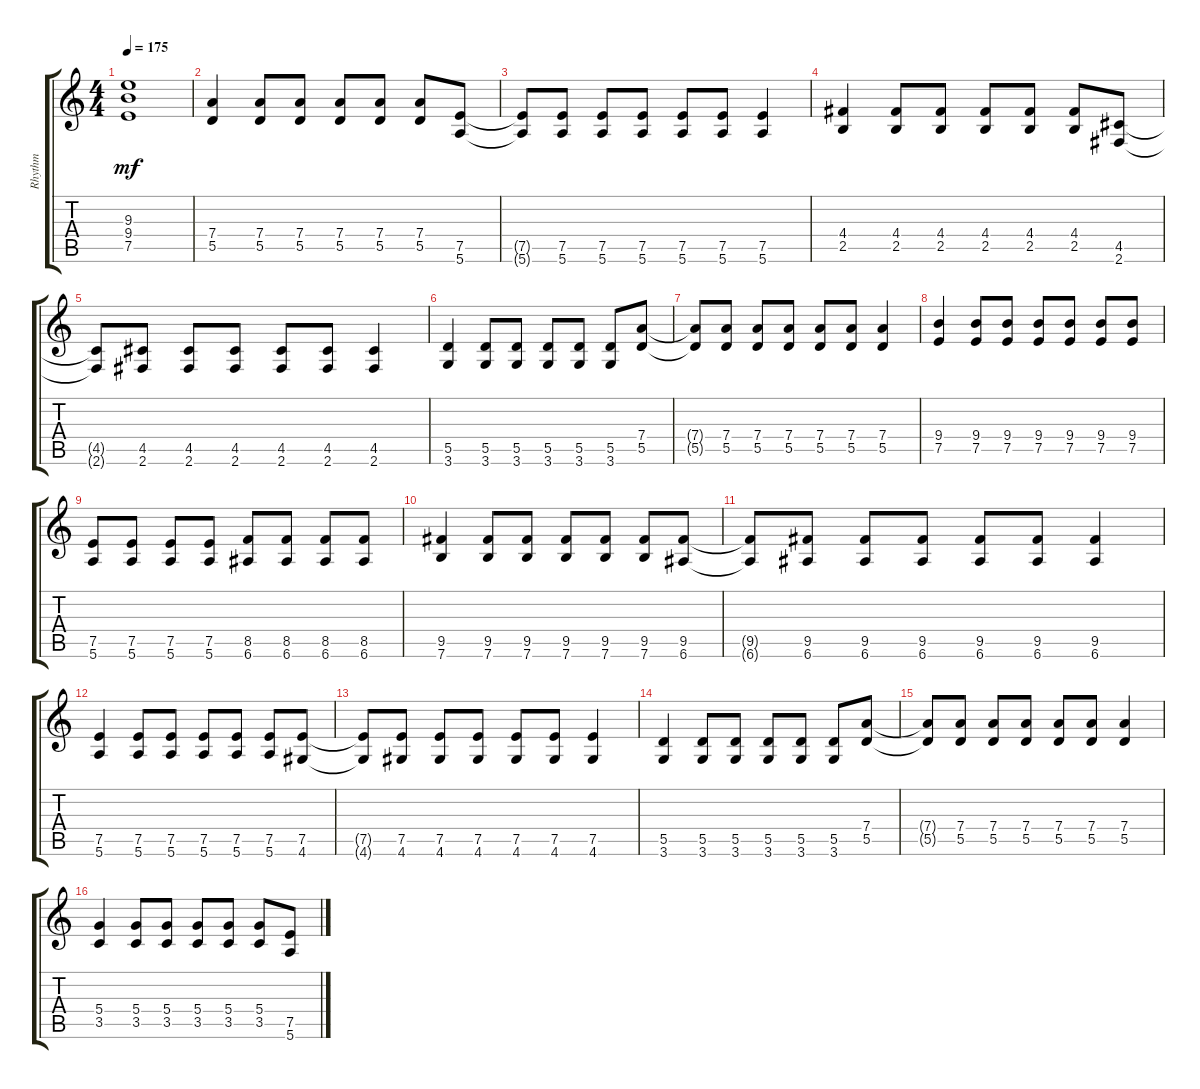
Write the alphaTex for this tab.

\track ("Rhythm" "Rhythm") {instrument overdrivenguitar}
\staff {score tabs}
\tuning (E4 B3 G3 D3 A2 E2) {hide}
\ts (4 4)
\tempo 175
\clef g2
\ks c
(9.3 9.4 7.5).1{dy mf} |
(7.4 5.5).4 (7.4 5.5).8 (7.4 5.5).8 (7.4 5.5).8 (7.4 5.5).8 (7.4 5.5).8 (7.5 5.6).8 |
(7.5{t} 5.6{t}).8 (7.5 5.6).8 (7.5 5.6).8 (7.5 5.6).8 (7.5 5.6).8 (7.5 5.6).8 (7.5 5.6).4 |
(4.4 2.5).4 (4.4 2.5).8 (4.4 2.5).8 (4.4 2.5).8 (4.4 2.5).8 (4.4 2.5).8 (4.5 2.6).8 |
(4.5{t} 2.6{t}).8 (4.5 2.6).8 (4.5 2.6).8 (4.5 2.6).8 (4.5 2.6).8 (4.5 2.6).8 (4.5 2.6).4 |
(5.5 3.6).4 (5.5 3.6).8 (5.5 3.6).8 (5.5 3.6).8 (5.5 3.6).8 (5.5 3.6).8 (7.4 5.5).8 |
(7.4{t} 5.5{t}).8 (7.4 5.5).8 (7.4 5.5).8 (7.4 5.5).8 (7.4 5.5).8 (7.4 5.5).8 (7.4 5.5).4 |
(9.4 7.5).4 (9.4 7.5).8 (9.4 7.5).8 (9.4 7.5).8 (9.4 7.5).8 (9.4 7.5).8 (9.4 7.5).8 |
(7.5 5.6).8 (7.5 5.6).8 (7.5 5.6).8 (7.5 5.6).8 (8.5 6.6).8 (8.5 6.6).8 (8.5 6.6).8 (8.5 6.6).8 |
(9.5 7.6).4 (9.5 7.6).8 (9.5 7.6).8 (9.5 7.6).8 (9.5 7.6).8 (9.5 7.6).8 (9.5 6.6).8 |
(9.5{t} 6.6{t}).8 (9.5 6.6).8 (9.5 6.6).8 (9.5 6.6).8 (9.5 6.6).8 (9.5 6.6).8 (9.5 6.6).4 |
(7.5 5.6).4 (7.5 5.6).8 (7.5 5.6).8 (7.5 5.6).8 (7.5 5.6).8 (7.5 5.6).8 (7.5 4.6).8 |
(7.5{t} 4.6{t}).8 (7.5 4.6).8 (7.5 4.6).8 (7.5 4.6).8 (7.5 4.6).8 (7.5 4.6).8 (7.5 4.6).4 |
(5.5 3.6).4 (5.5 3.6).8 (5.5 3.6).8 (5.5 3.6).8 (5.5 3.6).8 (5.5 3.6).8 (7.4 5.5).8 |
(7.4{t} 5.5{t}).8 (7.4 5.5).8 (7.4 5.5).8 (7.4 5.5).8 (7.4 5.5).8 (7.4 5.5).8 (7.4 5.5).4 |
(5.4 3.5).4 (5.4 3.5).8 (5.4 3.5).8 (5.4 3.5).8 (5.4 3.5).8 (5.4 3.5).8 (7.5 5.6).8
